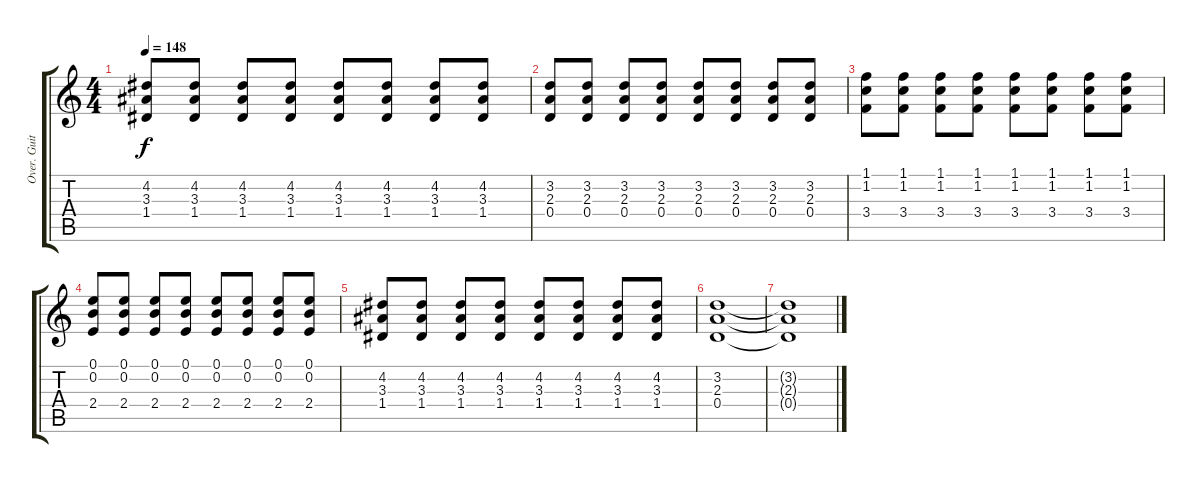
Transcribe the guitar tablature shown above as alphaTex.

\track ("Over. Guitar" "Over. Guit") {instrument overdrivenguitar}
\staff {score tabs}
\tuning (E4 B3 G3 D3 A2 E2) {hide}
\ts (4 4)
\tempo 148
\clef g2
\ks c
(4.2 3.3 1.4).8{dy f} (4.2 3.3 1.4).8 (4.2 3.3 1.4).8 (4.2 3.3 1.4).8 (4.2 3.3 1.4).8 (4.2 3.3 1.4).8 (4.2 3.3 1.4).8 (4.2 3.3 1.4).8 |
(3.2 2.3 0.4).8 (3.2 2.3 0.4).8 (3.2 2.3 0.4).8 (3.2 2.3 0.4).8 (3.2 2.3 0.4).8 (3.2 2.3 0.4).8 (3.2 2.3 0.4).8 (3.2 2.3 0.4).8 |
(1.1 1.2 3.4).8 (1.1 1.2 3.4).8 (1.1 1.2 3.4).8 (1.1 1.2 3.4).8 (1.1 1.2 3.4).8 (1.1 1.2 3.4).8 (1.1 1.2 3.4).8 (1.1 1.2 3.4).8 |
(0.1 0.2 2.4).8 (0.1 0.2 2.4).8 (0.1 0.2 2.4).8 (0.1 0.2 2.4).8 (0.1 0.2 2.4).8 (0.1 0.2 2.4).8 (0.1 0.2 2.4).8 (0.1 0.2 2.4).8 |
(4.2 3.3 1.4).8 (4.2 3.3 1.4).8 (4.2 3.3 1.4).8 (4.2 3.3 1.4).8 (4.2 3.3 1.4).8 (4.2 3.3 1.4).8 (4.2 3.3 1.4).8 (4.2 3.3 1.4).8 |
(3.2 2.3 0.4).1{volume 7} |
(3.2{t} 2.3{t} 0.4{t}).1
